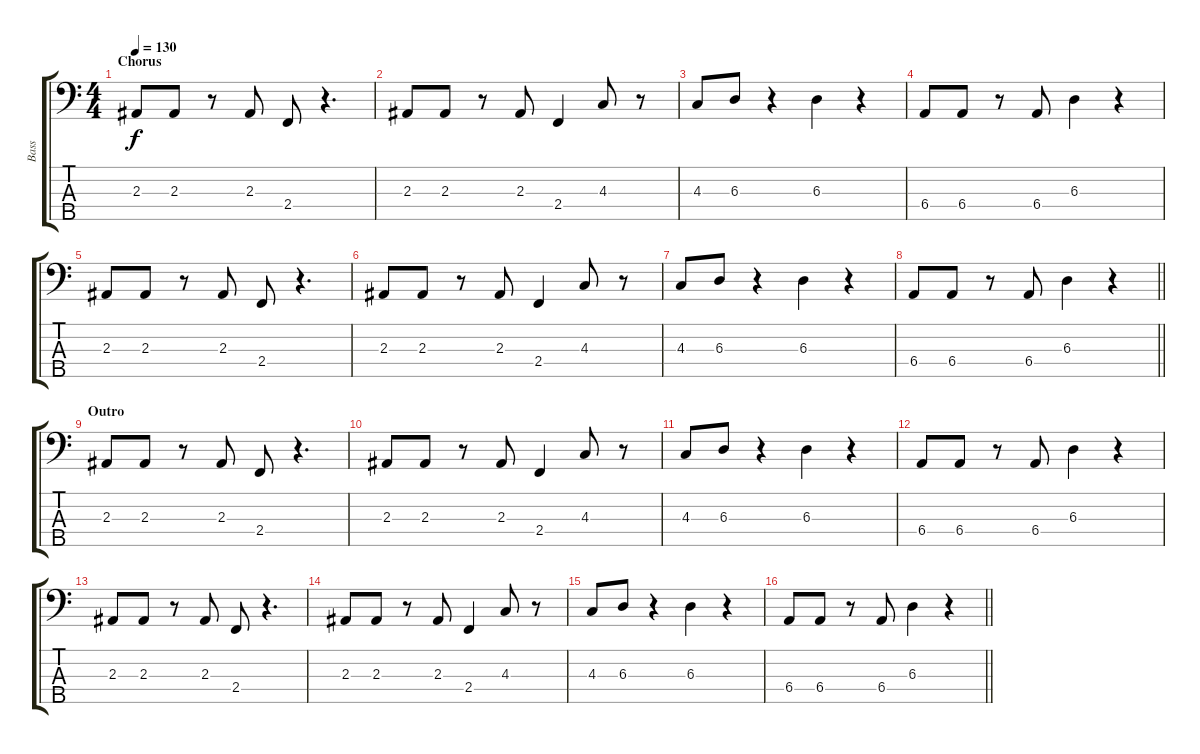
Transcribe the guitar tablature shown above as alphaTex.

\track ("Bass" "Bass") {instrument electricbassfinger}
\staff {score tabs}
\tuning (Gb2 Db2 Ab1 Eb1 Bb0) {hide}
\ts (4 4)
\section ("" "Chorus")
\tempo 130
\clef f4
\ks c
2.3.8{dy f} 2.3.8 r.8 2.3.8 2.4.8 r.4{d} |
2.3.8 2.3.8 r.8 2.3.8 2.4.4 4.3.8 r.8 |
4.3.8 6.3.8 r.4 6.3.4 r.4 |
6.4.8 6.4.8 r.8 6.4.8 6.3.4 r.4 |
2.3.8 2.3.8 r.8 2.3.8 2.4.8 r.4{d} |
2.3.8 2.3.8 r.8 2.3.8 2.4.4 4.3.8 r.8 |
4.3.8 6.3.8 r.4 6.3.4 r.4 |
\barLineRight lightlight
6.4.8 6.4.8 r.8 6.4.8 6.3.4 r.4 |
\section ("" "Outro")
2.3.8 2.3.8 r.8 2.3.8 2.4.8 r.4{d} |
2.3.8 2.3.8 r.8 2.3.8 2.4.4 4.3.8 r.8 |
4.3.8 6.3.8 r.4 6.3.4 r.4 |
6.4.8 6.4.8 r.8 6.4.8 6.3.4 r.4 |
2.3.8 2.3.8 r.8 2.3.8 2.4.8 r.4{d} |
2.3.8 2.3.8 r.8 2.3.8 2.4.4 4.3.8 r.8 |
4.3.8 6.3.8 r.4 6.3.4 r.4 |
\barLineRight lightlight
6.4.8 6.4.8 r.8 6.4.8 6.3.4 r.4
